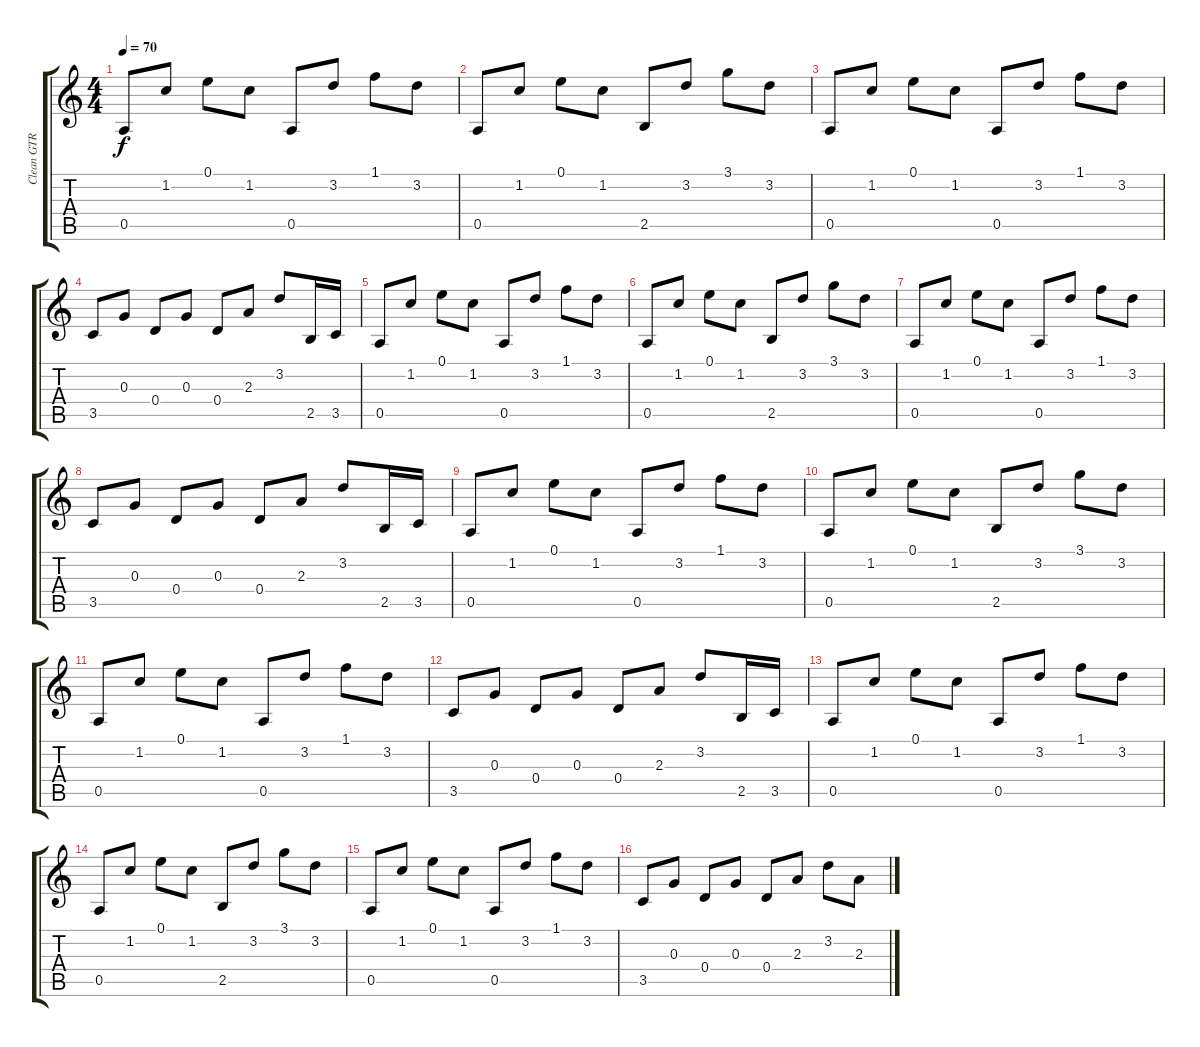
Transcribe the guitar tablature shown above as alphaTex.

\track ("Clean GTR" "Clean GTR") {instrument electricguitarclean}
\staff {score tabs}
\tuning (E4 B3 G3 D3 A2 E2) {hide}
\ts (4 4)
\tempo 70
\clef g2
\ks c
0.5.8{dy f instrument electricguitarclean} 1.2.8 0.1.8 1.2.8 0.5.8 3.2.8 1.1.8 3.2.8 |
0.5.8 1.2.8 0.1.8 1.2.8 2.5.8 3.2.8 3.1.8 3.2.8 |
0.5.8 1.2.8 0.1.8 1.2.8 0.5.8 3.2.8 1.1.8 3.2.8 |
3.5.8 0.3.8 0.4.8 0.3.8 0.4.8 2.3.8 3.2.8 2.5.16 3.5.16 |
0.5.8 1.2.8 0.1.8 1.2.8 0.5.8 3.2.8 1.1.8 3.2.8 |
0.5.8 1.2.8 0.1.8 1.2.8 2.5.8 3.2.8 3.1.8 3.2.8 |
0.5.8 1.2.8 0.1.8 1.2.8 0.5.8 3.2.8 1.1.8 3.2.8 |
3.5.8 0.3.8 0.4.8 0.3.8 0.4.8 2.3.8 3.2.8 2.5.16 3.5.16 |
0.5.8 1.2.8 0.1.8 1.2.8 0.5.8 3.2.8 1.1.8 3.2.8 |
0.5.8 1.2.8 0.1.8 1.2.8 2.5.8 3.2.8 3.1.8 3.2.8 |
0.5.8 1.2.8 0.1.8 1.2.8 0.5.8 3.2.8 1.1.8 3.2.8 |
3.5.8 0.3.8 0.4.8 0.3.8 0.4.8 2.3.8 3.2.8 2.5.16 3.5.16 |
0.5.8 1.2.8 0.1.8 1.2.8 0.5.8 3.2.8 1.1.8 3.2.8 |
0.5.8 1.2.8 0.1.8 1.2.8 2.5.8 3.2.8 3.1.8 3.2.8 |
0.5.8 1.2.8 0.1.8 1.2.8 0.5.8 3.2.8 1.1.8 3.2.8 |
3.5.8 0.3.8 0.4.8 0.3.8 0.4.8 2.3.8 3.2.8 2.3.8
